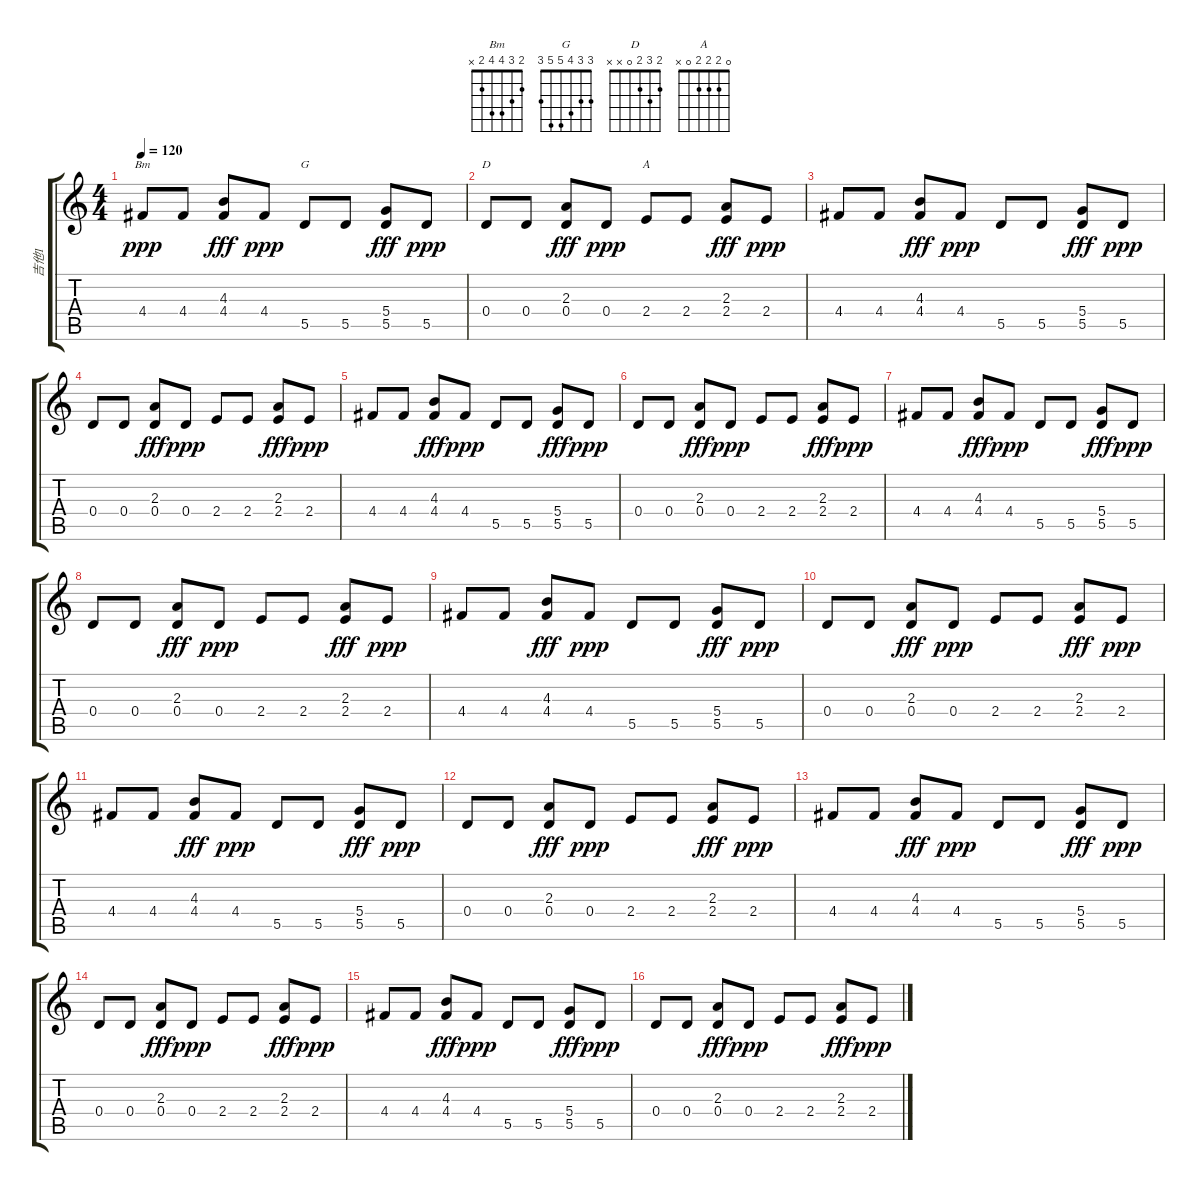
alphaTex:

\track ("吉他1" "吉他1") {instrument electricguitarmuted}
\staff {score tabs}
\tuning (E4 B3 G3 D3 A2 E2) {hide}
\chord ("Bm" 2 3 4 4 2 x)
\chord ("G" 3 3 4 5 5 3)
\chord ("D" 2 3 2 0 x x)
\chord ("A" 0 2 2 2 0 x)
\ts (4 4)
\tempo 120
\clef g2
\ks c
4.4.8{ch "Bm" dy ppp} 4.4.8 (4.3 4.4).8{dy fff} 4.4.8{dy ppp} 5.5.8{ch "G"} 5.5.8 (5.4 5.5).8{dy fff} 5.5.8{dy ppp} |
0.4.8{ch "D"} 0.4.8 (2.3 0.4).8{dy fff} 0.4.8{dy ppp} 2.4.8{ch "A"} 2.4.8 (2.3 2.4).8{dy fff} 2.4.8{dy ppp} |
4.4.8 4.4.8 (4.3 4.4).8{dy fff} 4.4.8{dy ppp} 5.5.8 5.5.8 (5.4 5.5).8{dy fff} 5.5.8{dy ppp} |
0.4.8 0.4.8 (2.3 0.4).8{dy fff} 0.4.8{dy ppp} 2.4.8 2.4.8 (2.3 2.4).8{dy fff} 2.4.8{dy ppp} |
4.4.8 4.4.8 (4.3 4.4).8{dy fff} 4.4.8{dy ppp} 5.5.8 5.5.8 (5.4 5.5).8{dy fff} 5.5.8{dy ppp} |
0.4.8 0.4.8 (2.3 0.4).8{dy fff} 0.4.8{dy ppp} 2.4.8 2.4.8 (2.3 2.4).8{dy fff} 2.4.8{dy ppp} |
4.4.8 4.4.8 (4.3 4.4).8{dy fff} 4.4.8{dy ppp} 5.5.8 5.5.8 (5.4 5.5).8{dy fff} 5.5.8{dy ppp} |
0.4.8 0.4.8 (2.3 0.4).8{dy fff} 0.4.8{dy ppp} 2.4.8 2.4.8 (2.3 2.4).8{dy fff} 2.4.8{dy ppp} |
4.4.8 4.4.8 (4.3 4.4).8{dy fff} 4.4.8{dy ppp} 5.5.8 5.5.8 (5.4 5.5).8{dy fff} 5.5.8{dy ppp} |
0.4.8 0.4.8 (2.3 0.4).8{dy fff} 0.4.8{dy ppp} 2.4.8 2.4.8 (2.3 2.4).8{dy fff} 2.4.8{dy ppp} |
4.4.8 4.4.8 (4.3 4.4).8{dy fff} 4.4.8{dy ppp} 5.5.8 5.5.8 (5.4 5.5).8{dy fff} 5.5.8{dy ppp} |
0.4.8 0.4.8 (2.3 0.4).8{dy fff} 0.4.8{dy ppp} 2.4.8 2.4.8 (2.3 2.4).8{dy fff} 2.4.8{dy ppp} |
4.4.8 4.4.8 (4.3 4.4).8{dy fff} 4.4.8{dy ppp} 5.5.8 5.5.8 (5.4 5.5).8{dy fff} 5.5.8{dy ppp} |
0.4.8 0.4.8 (2.3 0.4).8{dy fff} 0.4.8{dy ppp} 2.4.8 2.4.8 (2.3 2.4).8{dy fff} 2.4.8{dy ppp} |
4.4.8 4.4.8 (4.3 4.4).8{dy fff} 4.4.8{dy ppp} 5.5.8 5.5.8 (5.4 5.5).8{dy fff} 5.5.8{dy ppp} |
0.4.8 0.4.8 (2.3 0.4).8{dy fff} 0.4.8{dy ppp} 2.4.8 2.4.8 (2.3 2.4).8{dy fff} 2.4.8{dy ppp}
